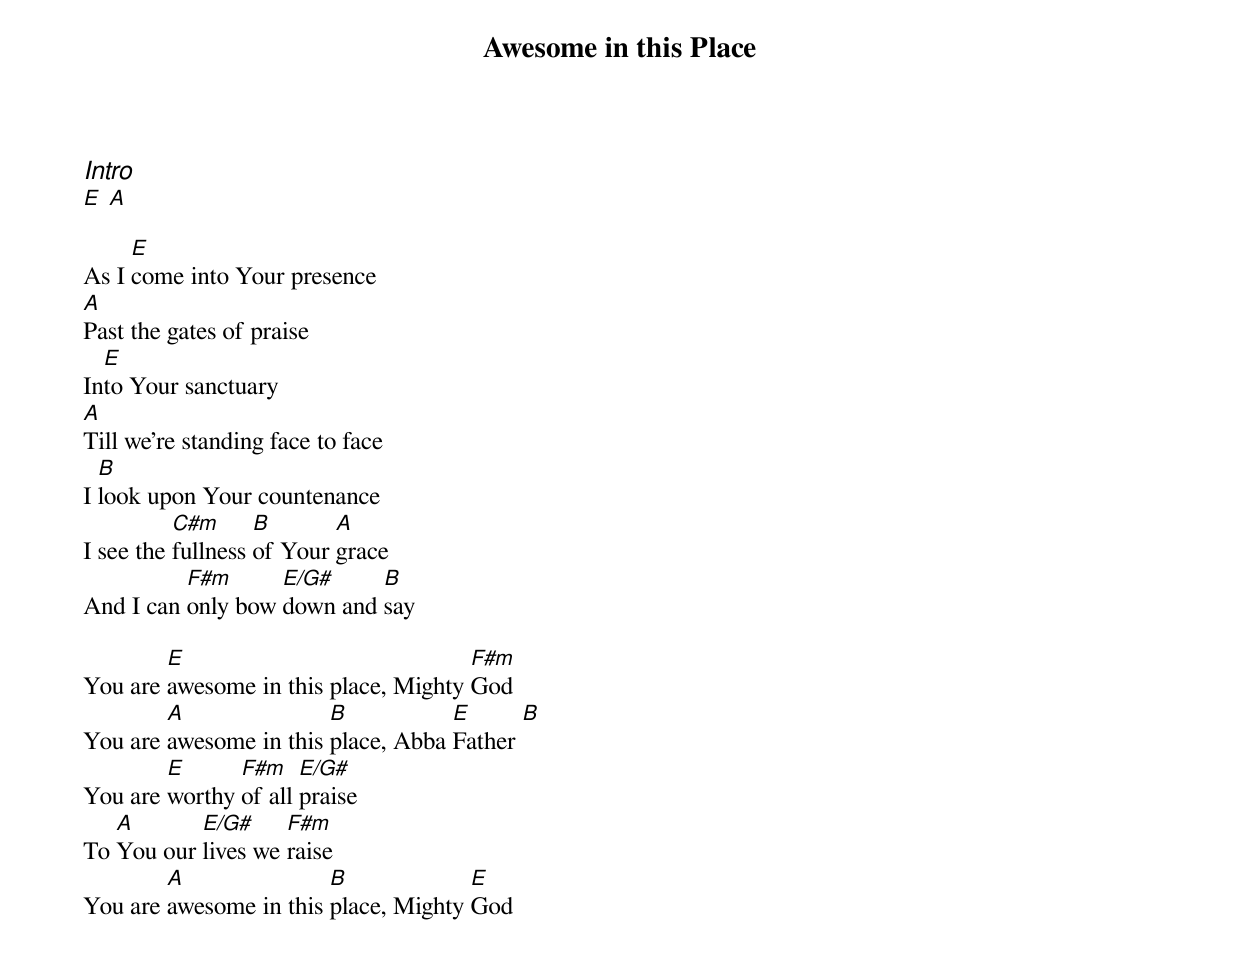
{title: Awesome in this Place}
{ng}
{columns: 1}
{ci:Intro}
[E] [A]

As I [E]come into Your presence
[A]Past the gates of praise
In[E]to Your sanctuary
[A]Till we’re standing face to face
I [B]look upon Your countenance
I see the [C#m]fullness [B]of Your [A]grace
And I can [F#m]only bow [E/G#]down and [B]say

You are [E]awesome in this place, Mighty [F#m]God
You are [A]awesome in this [B]place, Abba [E]Father [B]
You are [E]worthy [F#m]of all [E/G#]praise
To [A]You our [E/G#]lives we [F#m]raise
You are [A]awesome in this [B]place, Mighty [E]God
